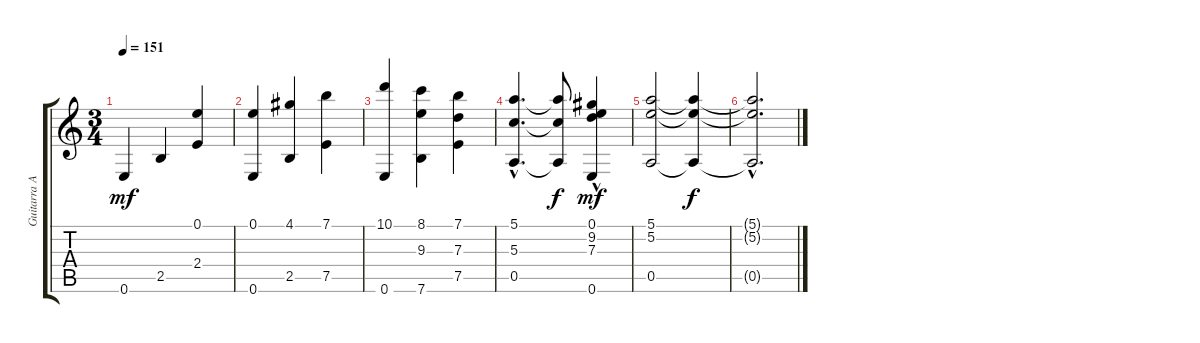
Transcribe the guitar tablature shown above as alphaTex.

\track ("Guitarra Acustica" "Guitarra A") {instrument acousticguitarsteel}
\staff {score tabs}
\tuning (E4 B3 G3 D3 A2 E2) {hide}
\ts (3 4)
\tempo 151
\clef g2
\ks c
0.6.4{dy mf} 2.5.4 (0.1 2.4).4 |
(0.1 0.6).4 (4.1 2.5).4 (7.1 7.5).4 |
(10.1 0.6).4 (8.1 9.3 7.6).4 (7.1 7.3 7.5).4 |
(5.1{hac} 5.3{hac} 0.5{hac}).4{d} (5.1{t} 5.3{t} 0.5{t}).8{dy f} (0.1{hac} 9.2{hac} 7.3{hac} 0.6).4{dy mf} |
(5.1 5.2 0.5).2 (5.1{t} 5.2{t} 0.5{t}).4{dy f} |
(5.1{hac t} 5.2{hac t} 0.5{hac t}).2{d}
